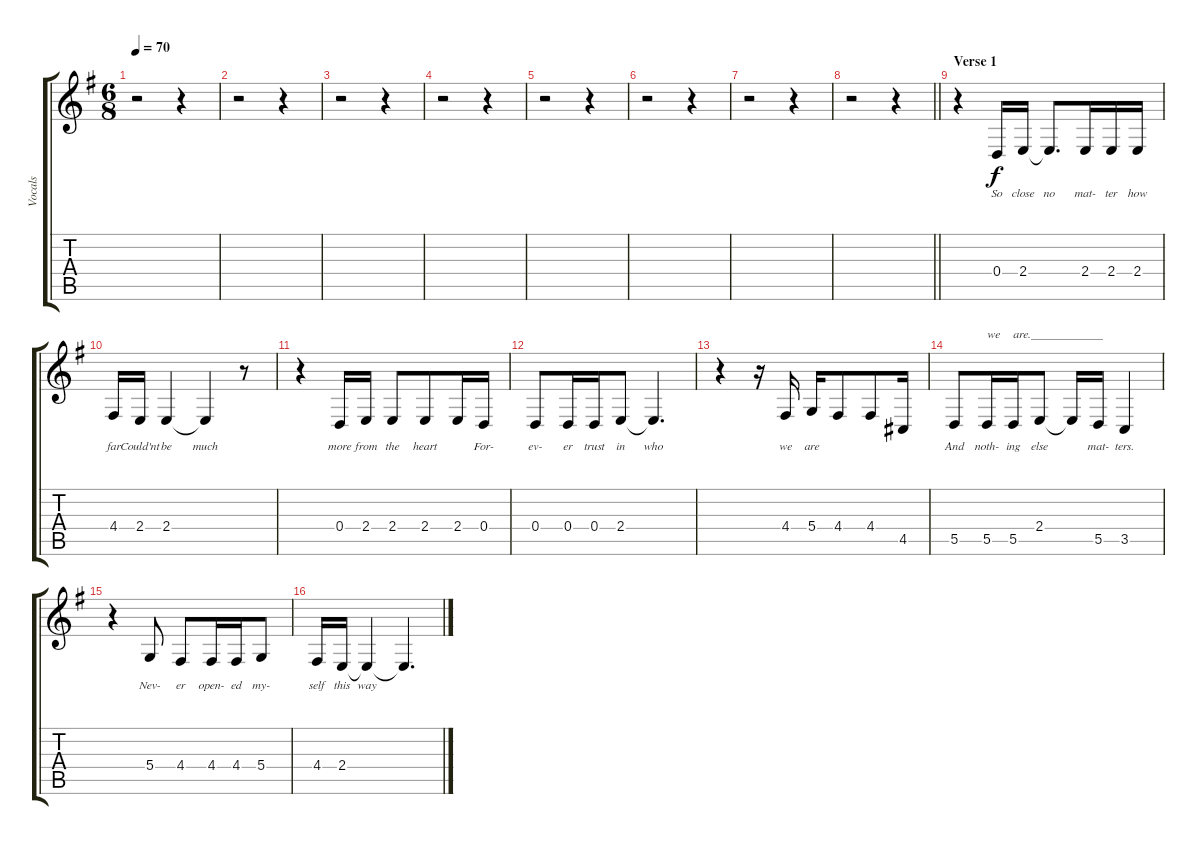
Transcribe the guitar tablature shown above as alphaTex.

\track ("Vocals" "Vocals") {instrument voiceoohs}
\staff {score tabs}
\tuning (E4 B3 G3 D3 A2 E2) {hide}
\ts (6 8)
\tempo 70
\clef g2
\ks g
r.2{dy f} r.4 |
r.2 r.4 |
r.2 r.4 |
r.2 r.4 |
r.2 r.4 |
r.2 r.4 |
r.2 r.4 |
\barLineRight lightlight
r.2 r.4 |
\section ("" "Verse 1")
r.4 0.4.16{lyrics (0 "So") lyrics (1 "") lyrics (2 "") lyrics (3 "") lyrics (4 "")} 2.4.16{lyrics (0 "close") lyrics (1 "") lyrics (2 "") lyrics (3 "") lyrics (4 "")} 2.4{t}.8{d lyrics (0 "no") lyrics (1 "") lyrics (2 "") lyrics (3 "") lyrics (4 "")} 2.4.16{lyrics (0 "mat-") lyrics (1 "") lyrics (2 "") lyrics (3 "") lyrics (4 "")} 2.4.16{lyrics (0 "ter") lyrics (1 "") lyrics (2 "") lyrics (3 "") lyrics (4 "")} 2.4.16{lyrics (0 "how") lyrics (1 "") lyrics (2 "") lyrics (3 "") lyrics (4 "")} |
4.4.16{lyrics (0 "far") lyrics (1 "") lyrics (2 "") lyrics (3 "") lyrics (4 "")} 2.4.16{lyrics (0 "Could'nt") lyrics (1 "") lyrics (2 "") lyrics (3 "") lyrics (4 "")} 2.4.4{lyrics (0 "be") lyrics (1 "") lyrics (2 "") lyrics (3 "") lyrics (4 "")} 2.4{t}.4{lyrics (0 "much") lyrics (1 "") lyrics (2 "") lyrics (3 "") lyrics (4 "")} r.8 |
r.4 0.4.16{lyrics (0 "more") lyrics (1 "") lyrics (2 "") lyrics (3 "") lyrics (4 "")} 2.4.16{lyrics (0 "from") lyrics (1 "") lyrics (2 "") lyrics (3 "") lyrics (4 "")} 2.4.8{lyrics (0 "the") lyrics (1 "") lyrics (2 "") lyrics (3 "") lyrics (4 "")} 2.4.8{lyrics (0 "heart") lyrics (1 "") lyrics (2 "") lyrics (3 "") lyrics (4 "")} 2.4.16{lyrics (0 "") lyrics (1 "") lyrics (2 "") lyrics (3 "") lyrics (4 "")} 0.4.16{lyrics (0 "For-") lyrics (1 "") lyrics (2 "") lyrics (3 "") lyrics (4 "")} |
0.4.8{lyrics (0 "ev-") lyrics (1 "") lyrics (2 "") lyrics (3 "") lyrics (4 "")} 0.4.16{lyrics (0 "er") lyrics (1 "") lyrics (2 "") lyrics (3 "") lyrics (4 "")} 0.4.16{lyrics (0 "trust") lyrics (1 "") lyrics (2 "") lyrics (3 "") lyrics (4 "")} 2.4.8{lyrics (0 "in") lyrics (1 "") lyrics (2 "") lyrics (3 "") lyrics (4 "")} 2.4{t}.4{d lyrics (0 "who") lyrics (1 "") lyrics (2 "") lyrics (3 "") lyrics (4 "")} |
r.4 r.16 4.4.16{lyrics (0 "we") lyrics (1 "") lyrics (2 "") lyrics (3 "") lyrics (4 "")} 5.4.16{lyrics (0 "are") lyrics (1 "") lyrics (2 "") lyrics (3 "") lyrics (4 "")} 4.4.8{lyrics (0 "") lyrics (1 "") lyrics (2 "") lyrics (3 "") lyrics (4 "")} 4.4.8{lyrics (0 "") lyrics (1 "") lyrics (2 "") lyrics (3 "") lyrics (4 "")} 4.5.16{lyrics (0 "") lyrics (1 "") lyrics (2 "") lyrics (3 "") lyrics (4 "")} |
5.5.8{lyrics (0 "And") lyrics (1 "") lyrics (2 "") lyrics (3 "") lyrics (4 "")} 5.5.16{txt "we" lyrics (0 "noth-") lyrics (1 "") lyrics (2 "") lyrics (3 "") lyrics (4 "")} 5.5.16{txt "are.____________" lyrics (0 "ing") lyrics (1 "") lyrics (2 "") lyrics (3 "") lyrics (4 "")} 2.4.8{lyrics (0 "else") lyrics (1 "") lyrics (2 "") lyrics (3 "") lyrics (4 "")} 2.4{t}.16{lyrics (0 "") lyrics (1 "") lyrics (2 "") lyrics (3 "") lyrics (4 "")} 5.5.16{lyrics (0 "mat-") lyrics (1 "") lyrics (2 "") lyrics (3 "") lyrics (4 "")} 3.5.4{lyrics (0 "ters.") lyrics (1 "") lyrics (2 "") lyrics (3 "") lyrics (4 "")} |
r.4 5.4.8{lyrics (0 "Nev-") lyrics (1 "") lyrics (2 "") lyrics (3 "") lyrics (4 "")} 4.4.8{lyrics (0 "er") lyrics (1 "") lyrics (2 "") lyrics (3 "") lyrics (4 "")} 4.4.16{lyrics (0 "open-") lyrics (1 "") lyrics (2 "") lyrics (3 "") lyrics (4 "")} 4.4.16{lyrics (0 "ed") lyrics (1 "") lyrics (2 "") lyrics (3 "") lyrics (4 "")} 5.4.8{lyrics (0 "my-") lyrics (1 "") lyrics (2 "") lyrics (3 "") lyrics (4 "")} |
4.4.16{lyrics (0 "self") lyrics (1 "") lyrics (2 "") lyrics (3 "") lyrics (4 "")} 2.4.16{lyrics (0 "this") lyrics (1 "") lyrics (2 "") lyrics (3 "") lyrics (4 "")} 2.4{t}.4{lyrics (0 "way") lyrics (1 "") lyrics (2 "") lyrics (3 "") lyrics (4 "")} 2.4{t}.4{d lyrics (0 "") lyrics (1 "") lyrics (2 "") lyrics (3 "") lyrics (4 "")}
